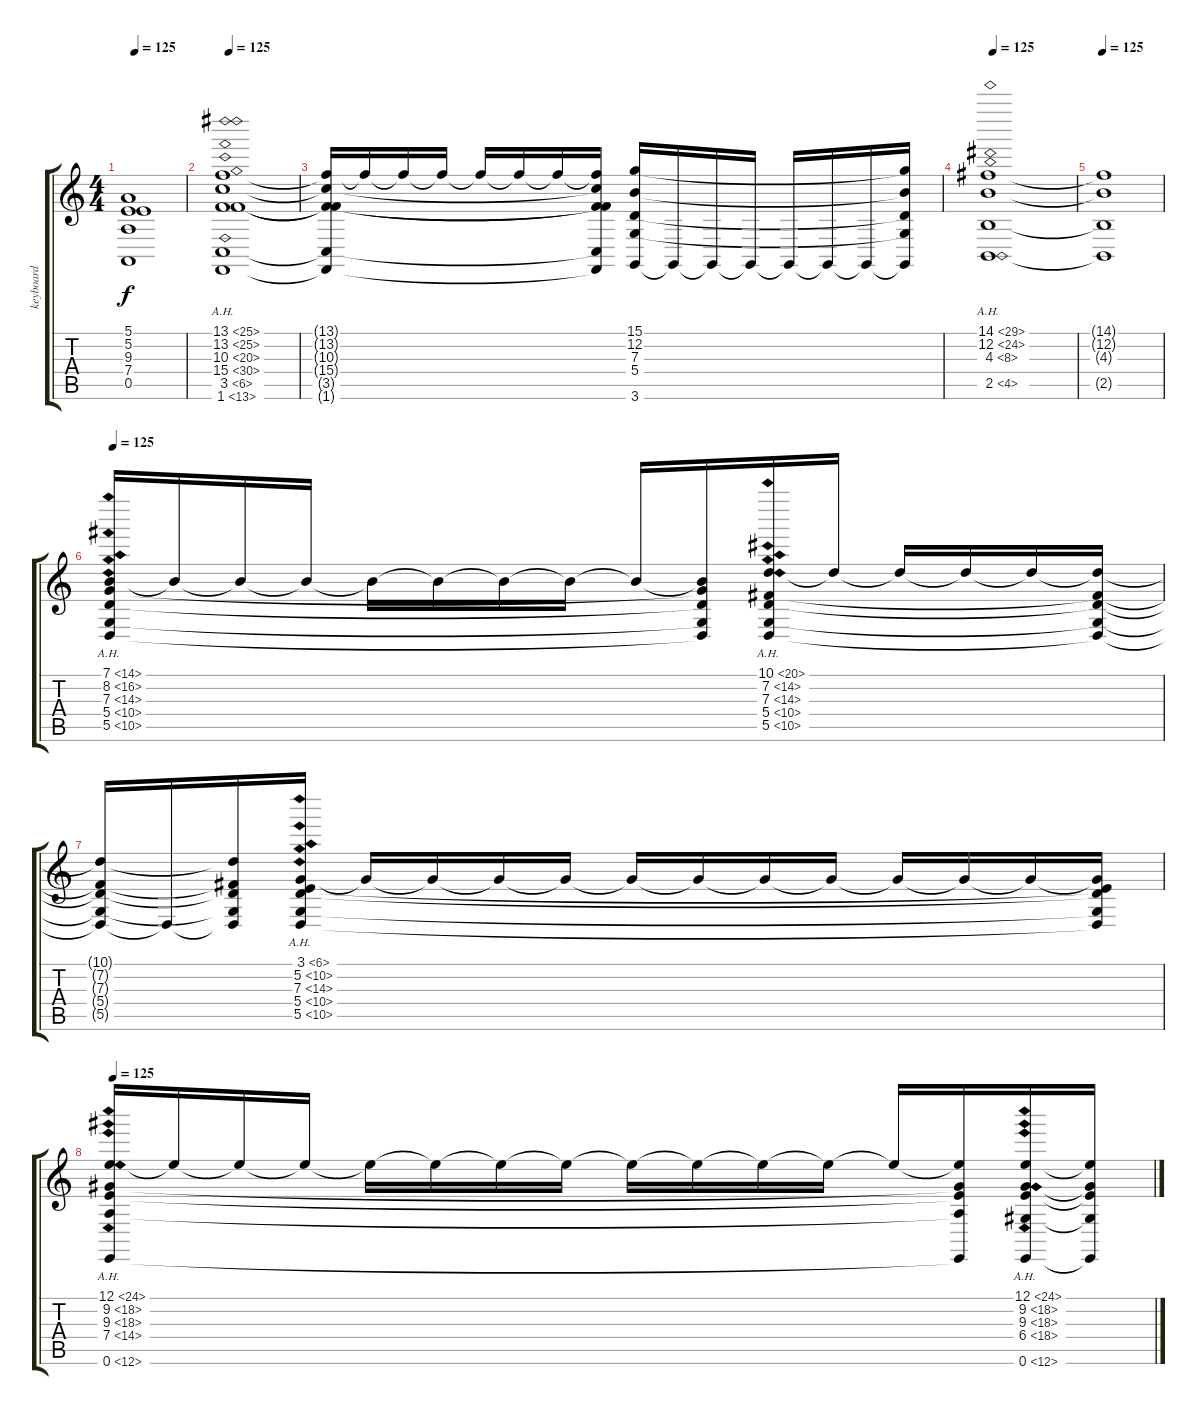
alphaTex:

\track ("keyboard" "keyboard") {instrument stringensemble1}
\staff {score tabs}
\tuning (E4 B3 G3 D3 A2 E2) {hide}
\ts (4 4)
\tempo 125
\clef g2
\ks c
(5.1{t} 5.2{t} 9.3{t} 7.4{t} 0.5{t}).1{dy f} |
\tempo 125
(13.1{ah 12} 13.2{ah 12} 10.3{ah 10} 15.4{ah 15} 3.5{ah 3} 1.6{ah 12}).1 |
(13.1{t} 13.2{t} 10.3{t} 15.4{t} 3.5{t} 1.6{t}).16 13.1{t}.16 13.1{t}.16 13.1{t}.16 13.1{t}.16 13.1{t}.16 13.1{t}.16 (13.1{t} 13.2{t} 10.3{t} 15.4{t} 3.5{t} 1.6{t}).16 (15.1 12.2 7.3 5.4 3.6).16 3.6{t}.16 3.6{t}.16 3.6{t}.16 3.6{t}.16 3.6{t}.16 3.6{t}.16 (15.1{t} 12.2{t} 7.3{t} 5.4{t} 3.6{t}).16 |
\tempo 125
(14.1{ah 15} 12.2{ah 12} 4.3{ah 4} 2.5{ah 2}).1 |
\tempo 125
(14.1{t} 12.2{t} 4.3{t} 2.5{t}).1 |
\tempo 125
(7.1{ah 7} 8.2{ah 8} 7.3{ah 7} 5.4{ah 5} 5.5{ah 5}).16 7.1{t}.16 7.1{t}.16 7.1{t}.16 7.1{t}.16 7.1{t}.16 7.1{t}.16 7.1{t}.16 7.1{t}.16 (7.1{t} 8.2{t} 7.3{t} 5.4{t} 5.5{t}).16 (10.1{ah 10} 7.2{ah 7} 7.3{ah 7} 5.4{ah 5} 5.5{ah 5}).16 10.1{t}.16 10.1{t}.16 10.1{t}.16 10.1{t}.16 (10.1{t} 7.2{t} 7.3{t} 5.4{t} 5.5{t}).16 |
(10.1{t} 7.2{t} 7.3{t} 5.4{t} 5.5{t}).16 5.5{t}.16 (10.1{t} 7.2{t} 7.3{t} 5.4{t} 5.5{t}).16 (3.1{ah 3} 5.2{ah 5} 7.3{ah 7} 5.4{ah 5} 5.5{ah 5}).16 3.1{t}.16 3.1{t}.16 3.1{t}.16 3.1{t}.16 3.1{t}.16 3.1{t}.16 3.1{t}.16 3.1{t}.16 3.1{t}.16 3.1{t}.16 3.1{t}.16 (3.1{t} 5.2{t} 7.3{t} 5.4{t} 5.5{t}).16 |
\tempo 125
(12.1{ah 12} 9.2{ah 9} 9.3{ah 9} 7.4{ah 7} 0.6{ah 12}).16 12.1{t}.16 12.1{t}.16 12.1{t}.16 12.1{t}.16 12.1{t}.16 12.1{t}.16 12.1{t}.16 12.1{t}.16 12.1{t}.16 12.1{t}.16 12.1{t}.16 12.1{t}.16 (12.1{t} 9.2{t} 9.3{t} 7.4{t} 0.6{t}).16 (12.1{ah 12} 9.2{ah 9} 9.3{ah 9} 6.4{ah 12} 0.6{ah 12}).16 (12.1{t} 9.2{t} 9.3{t} 6.4{t} 0.6{t}).16
